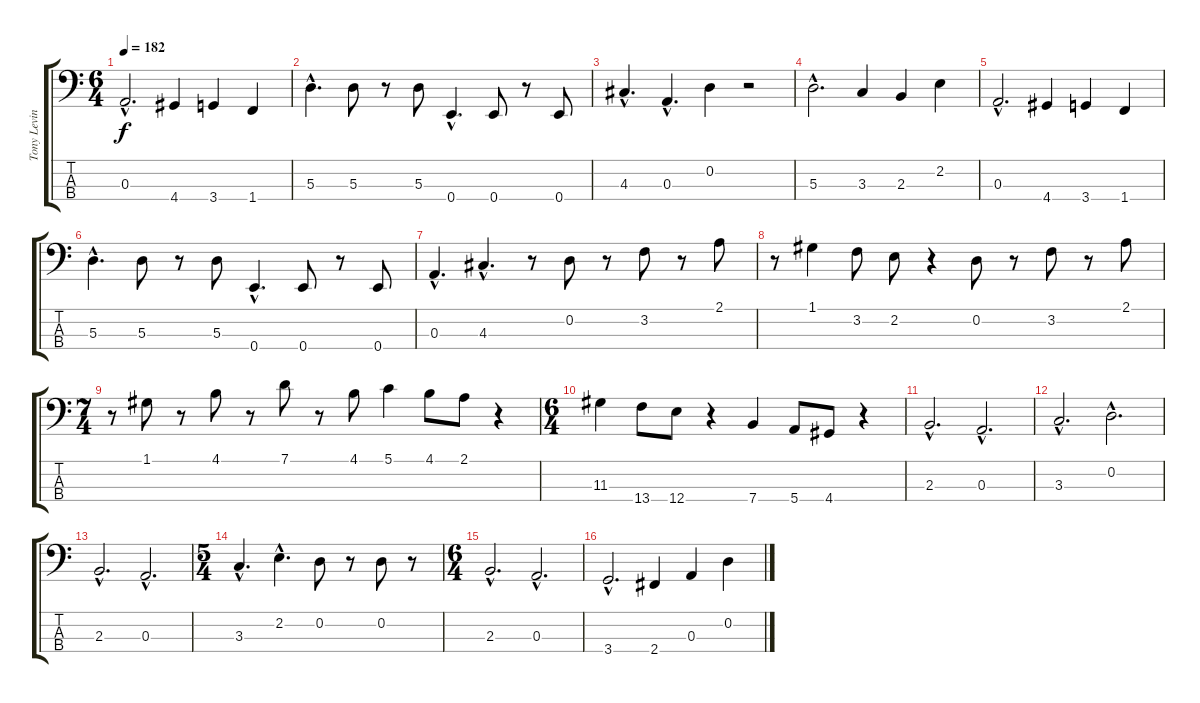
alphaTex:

\track ("Tony Levin" "Tony Levin") {instrument fretlessbass}
\staff {score tabs}
\tuning (G2 D2 A1 E1) {hide}
\ts (6 4)
\tempo 182
\clef f4
\ks c
0.3{hac}.2{d dy f} 4.4.4 3.4.4 1.4.4 |
5.3{hac}.4{d} 5.3.8 r.8 5.3.8 0.4{hac}.4{d} 0.4.8 r.8 0.4.8 |
4.3{hac}.4{d} 0.3{hac}.4{d} 0.2.4 r.2 |
5.3{hac}.2{d} 3.3.4 2.3.4 2.2.4 |
0.3{hac}.2{d} 4.4.4 3.4.4 1.4.4 |
5.3{hac}.4{d} 5.3.8 r.8 5.3.8 0.4{hac}.4{d} 0.4.8 r.8 0.4.8 |
0.3{hac}.4{d} 4.3{hac}.4{d} r.8 0.2.8 r.8 3.2.8 r.8 2.1.8 |
r.8 1.1.4 3.2.8 2.2.8 r.4 0.2.8 r.8 3.2.8 r.8 2.1.8 |
\ts (7 4)
r.8 1.1.8 r.8 4.1.8 r.8 7.1.8 r.8 4.1.8 5.1.4 4.1.8 2.1.8 r.4 |
\ts (6 4)
11.3.4 13.4.8 12.4.8 r.4 7.4.4 5.4.8 4.4.8 r.4 |
2.3{hac}.2{d} 0.3{hac}.2{d} |
3.3{hac}.2{d} 0.2{hac}.2{d} |
2.3{hac}.2{d} 0.3{hac}.2{d} |
\ts (5 4)
3.3{hac}.4{d} 2.2{hac}.4{d} 0.2.8 r.8 0.2.8 r.8 |
\ts (6 4)
2.3{hac}.2{d} 0.3{hac}.2{d} |
3.4{hac}.2{d} 2.4.4 0.3.4 0.2.4
